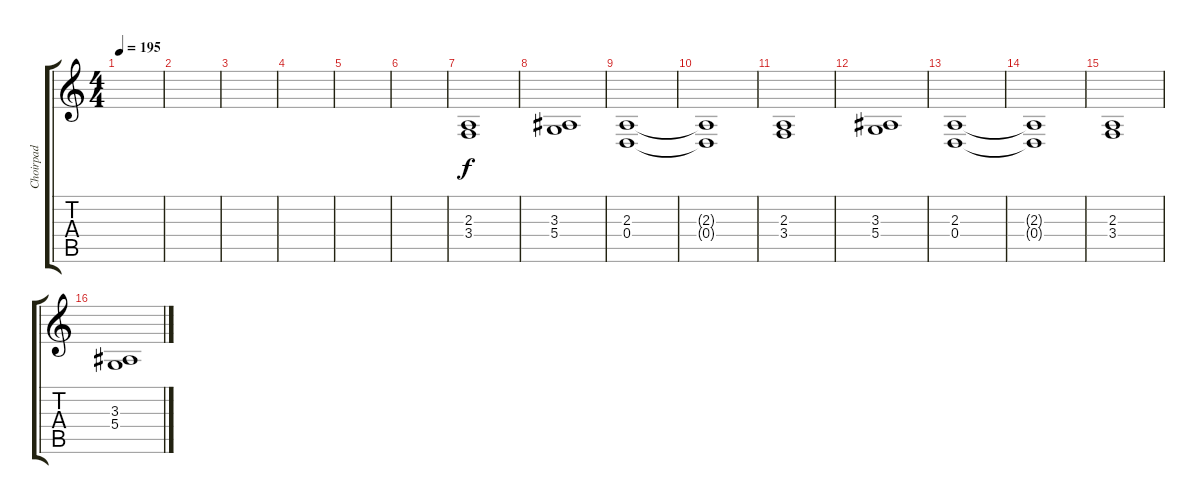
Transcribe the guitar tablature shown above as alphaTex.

\track ("Choirpad" "Choirpad") {instrument pad4choir}
\staff {score tabs}
\tuning (E4 B3 G3 D3 A2 E2) {hide}
\ts (4 4)
\tempo 195
\clef g2
\ks c
|
|
|
|
|
|
(2.3 3.4).1 |
(3.3 5.4).1 |
(2.3 0.4).1 |
(2.3{t} 0.4{t}).1 |
(2.3 3.4).1 |
(3.3 5.4).1 |
(2.3 0.4).1 |
(2.3{t} 0.4{t}).1 |
(2.3 3.4).1 |
(3.3 5.4).1
